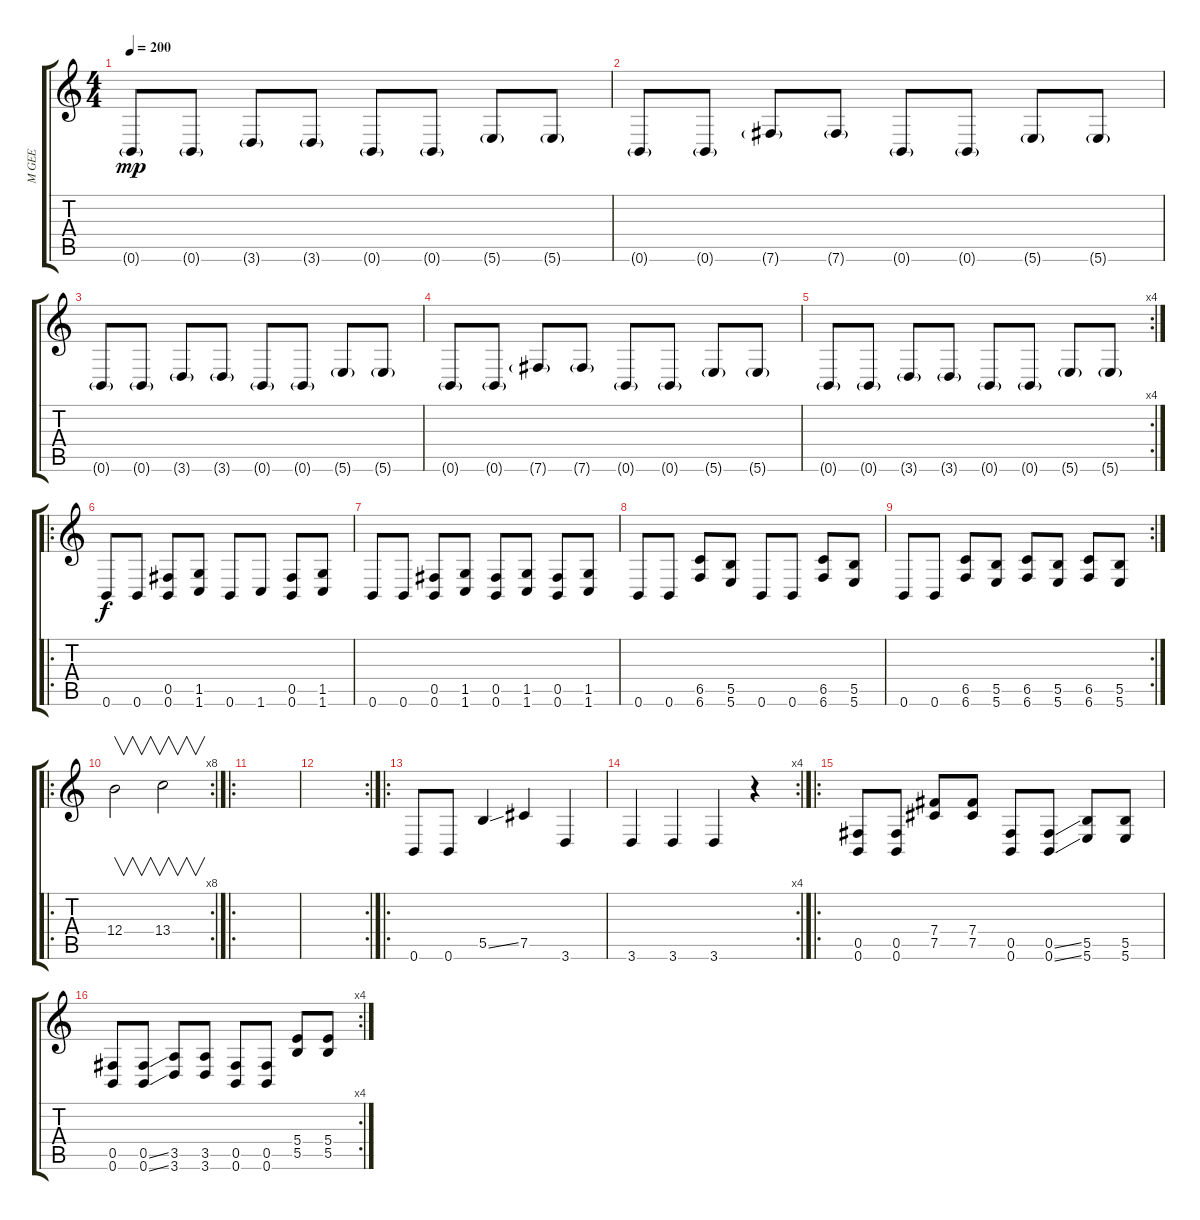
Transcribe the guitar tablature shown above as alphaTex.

\track ("M GEE" "M GEE") {instrument distortionguitar}
\staff {score tabs}
\tuning (Db4 Ab3 E3 B2 Gb2 B1) {hide}
\ts (4 4)
\tempo 200
\clef g2
\ks c
0.6{g}.8{dy mp} 0.6{g}.8 3.6{g}.8 3.6{g}.8 0.6{g}.8 0.6{g}.8 5.6{g}.8 5.6{g}.8 |
0.6{g}.8 0.6{g}.8 7.6{g}.8 7.6{g}.8 0.6{g}.8 0.6{g}.8 5.6{g}.8 5.6{g}.8 |
0.6{g}.8 0.6{g}.8 3.6{g}.8 3.6{g}.8 0.6{g}.8 0.6{g}.8 5.6{g}.8 5.6{g}.8 |
0.6{g}.8 0.6{g}.8 7.6{g}.8 7.6{g}.8 0.6{g}.8 0.6{g}.8 5.6{g}.8 5.6{g}.8 |
\rc 4
0.6{g}.8 0.6{g}.8 3.6{g}.8 3.6{g}.8 0.6{g}.8 0.6{g}.8 5.6{g}.8 5.6{g}.8 |
\ro
0.6.8{dy f} 0.6.8 (0.5 0.6).8 (1.5 1.6).8 0.6.8 1.6.8 (0.5 0.6).8 (1.5 1.6).8 |
0.6.8 0.6.8 (0.5 0.6).8 (1.5 1.6).8 (0.5 0.6).8 (1.5 1.6).8 (0.5 0.6).8 (1.5 1.6).8 |
0.6.8 0.6.8 (6.5 6.6).8 (5.5 5.6).8 0.6.8 0.6.8 (6.5 6.6).8 (5.5 5.6).8 |
\rc 2
0.6.8 0.6.8 (6.5 6.6).8 (5.5 5.6).8 (6.5 6.6).8 (5.5 5.6).8 (6.5 6.6).8 (5.5 5.6).8 |
\ro
\rc 8
12.4.2{v} 13.4.2{v} |
\ro
|
\rc 2
|
\ro
0.6.8 0.6.8 5.5{ss}.4 7.5.4 3.6.4 |
\rc 4
3.6.4 3.6.4 3.6.4 r.4 |
\ro
(0.5 0.6).8 (0.5 0.6).8 (7.4 7.5).8 (7.4 7.5).8 (0.5 0.6).8 (0.5{ss} 0.6{ss}).8 (5.5 5.6).8 (5.5 5.6).8 |
\rc 4
(0.5 0.6).8 (0.5{ss} 0.6{ss}).8 (3.5 3.6).8 (3.5 3.6).8 (0.5 0.6).8 (0.5 0.6).8 (5.4 5.5).8 (5.4 5.5).8
